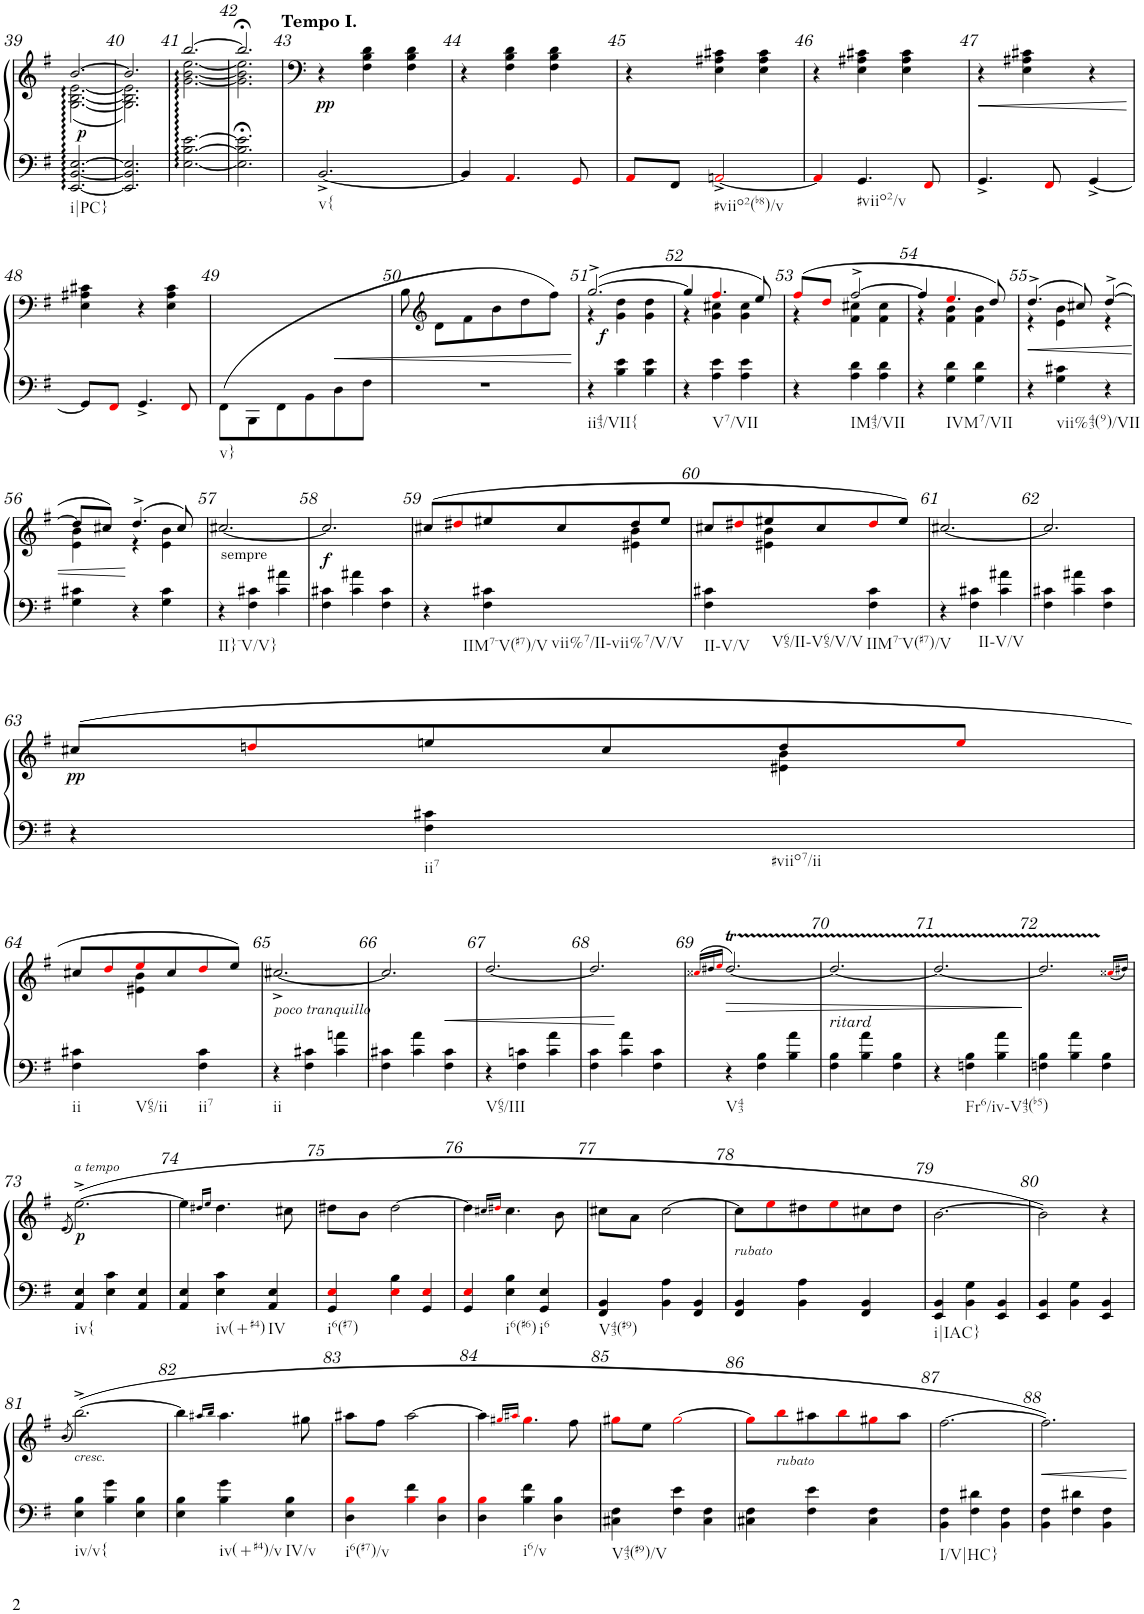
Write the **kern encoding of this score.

**kern	**kern	**dynam
*part1	*part1	*part1
*staff2	*staff1	*staff1/2
!!LO:PB:g=z
*clefF4	*clefG2	*
*k[f#]	*k[f#]	*
*G:	*G:	*
*M3/4	*M3/4	*
=39	=39	=39
*	*^	*
!LO:TX:b:t=i|PC}	!	!	!
!	!	!	!LO:DY:b
[2.EE/ [2.BB/ [2.E/	[>2.b/	(<[<2.G\ [<2.B\ [<2.e\	p
=40	=40	=40	=40
2.EE/] 2.BB/] 2.E/]	2.b/]	2.G\] 2.B\] 2.e\])	.
=41	=41	=41	=41
[2.E\ [2.B\ [2.e\	[>2.bb/	[<2.g\ [<2.b\ [<2.ee\	.
=42	=42	=42	=42
2.E\];< 2.B\];< 2.e\];<	2.bb;</]	2.g\] 2.b\] 2.ee\]	.
=43	=43	=43	=43
!	!LO:TX:a:B:t=Tempo I.	!	!
!LO:TX:b:t=v{	!	!	!
!	!	!	!LO:DY:b
*	*v	*v	*
[2.BB^/	4r	pp
.	4F#\ 4B\ 4d\	.
.	4F#\ 4B\ 4d\	.
=44	=44	=44
4BB/]	4r	.
4.AAi/	4F#\ 4B\ 4d\	.
.	4F#\ 4B\ 4d\	.
8GGi/	.	.
=45	=45	=45
8AAi/L	4r	.
8FF#/J	.	.
!LO:TX:b:t=#viio2(b8)/v	!	!
[2AAn^i/	4E\ 4A#X\ 4c#X\	.
.	4E\ 4A#\ 4c#\	.
=46	=46	=46
4AAi/]	4r	.
!LO:TX:b:t=#viio2/v	!	!
4.GG/	4E\ 4A#X\ 4c#X\	.
.	4E\ 4A#\ 4c#\	.
8FF#i/	.	.
=47	=47	=47
!	!	!LO:HP:b
4.GG^/	4r	<
.	4E\ 4A#X\ 4c#X\	.
8FF#i/	.	.
[4GG^/	4r	.
.	.	[
!!LO:LB:g=z
=48	=48	=48
8GG/L]	4E\ 4A#X\ 4c#X\	.
8FF#i/J	.	.
4.GG^/	4r	.
.	4E\ 4A#\ 4c#\	.
8FF#i/	.	.
=49	=49	=49
!LO:TX:b:t=v}	!	!
(>8FF#\L	2.ryy	.
8BBB\	.	.
8FF#\	.	.
8BB\	.	.
8D\	.	.
8F#\J	.	.
=50	=50	=50
2.r	8B\	.
*	*clefG2	*
.	8d\L	.
.	8f#\	.
.	8b\	.
.	8dd\	.
.	8ff#\J)	.
=51	=51	=51
*	*^	*
!LO:TX:b:t=ii43/VII{	!	!	!
!	!	!	!LO:DY:b
4r	(>[>2.gg^/	4r	f
4B\ 4e\	.	4g\ 4dd\	.
4B\ 4e\	.	4g\ 4dd\	.
=52	=52	=52	=52
4r	4gg/]	4r	.
!LO:TX:b:t=V7/VII	!	!	!
4A\ 4e\	4.ff#i/	4g\ 4cc#X\	.
4A\ 4e\	.	4g\ 4cc#\	.
.	8ee/)	.	.
=53	=53	=53	=53
4r	(>8ff#i/L	4r	.
.	8ddi/J	.	.
!LO:TX:b:t=IM43/VII	!	!	!
4A\ 4d\	[>2ff#^/	4f#\ 4cc#X\	.
4A\ 4d\	.	4f#\ 4cc#\	.
=54	=54	=54	=54
4r	4ff#/]	4r	.
!LO:TX:b:t=IVM7/VII	!	!	!
4G\ 4d\	4.eei/	4f#\ 4b\	.
4G\ 4d\	.	4f#\ 4b\	.
.	8dd/)	.	.
=55	=55	=55	=55
!	!	!	!LO:HP:b
4r	(>4.dd^/	4r	<
!LO:TX:b:t=vii%43(9)/VII	!	!	!
4G\ 4c#X\	.	4e\ 4b\	.
.	8cc#X/)	.	.
4r	([>4dd^/	4r	.
!!LO:LB:g=z	!!
=56	=56	=56	=56
4G\ 4c#X\	8dd/L]	4e\ 4b\	.
.	8cc#X/J)	.	.
4r	(4.dd^/	4r	[
4G\ 4c#\	.	4e\ 4b\	.
.	8cc#/)	.	.
*	*v	*v	*
=57	=57	=57
!	!LO:TX:b:t=sempre	!
!LO:TX:b:t=II}-V/V}	!	!
4r	[2.cc#X/	.
4F#\ 4c#X\	.	.
4c#\ 4a#X\	.	.
=58	=58	=58
!	!	!LO:DY:b
4F#\ 4c#X\	2.cc#/]	f
4c#\ 4a#X\	.	.
4F#\ 4c#\	.	.
=59	=59	=59
*	*^	*
4r	(>8cc#X/L	2ryy	.
.	8dd#Xi/	.	.
!LO:TX:b:t=IIM7-V(#7)/V	!	!	!
4F#\ 4c#X\	8ee#X/	.	.
.	8cc#/	.	.
!LO:TX:b:t=vii%7/II-vii%7/V/V	!	!	!
4ryy	8dd#/	4e#X\ 4b\	.
.	8ee#/J	.	.
=60	=60	=60	=60
!LO:TX:b:t=II-V/V	!	!	!
4F#\ 4c#X\	8cc#X/L	4ryy	.
.	8dd#Xi/	.	.
!LO:TX:b:t=V65/II-V65/V/V	!	!	!
4ryy	8ee#X/	4e#X\ 4b\	.
.	8cc#/	.	.
!LO:TX:b:t=IIM7-V(#7)/V	!	!	!
4F#\ 4c#\	8dd#i/	4ryy	.
.	8ee#/J)	.	.
*	*v	*v	*
=61	=61	=61
4r	[2.cc#X/	.
!LO:TX:b:t=II-V/V	!	!
4F#\ 4c#X\	.	.
4c#\ 4a#X\	.	.
=62	=62	=62
4F#\ 4c#X\	2.cc#/]	.
4c#\ 4a#X\	.	.
4F#\ 4c#\	.	.
!!LO:LB:g=z
=63	=63	=63
*	*^	*
!	!	!	!LO:DY:b
4r	(8cc#X/L	2ryy	pp
.	8ddni/	.	.
!LO:TX:b:t=ii7	!	!	!
4F#\ 4c#X\	8een/	.	.
.	8cc#/	.	.
!LO:TX:b:t=#viio7/ii	!	!	!
4ryy	8dd/	4e#X\ 4b\	.
.	8eei/J	.	.
!!LO:LB:g=z	!!
=64	=64	=64	=64
!LO:TX:b:t=ii	!	!	!
4F#\ 4c#X\	8cc#X/L	4ryy	.
.	8ddi/	.	.
!LO:TX:b:t=V65/ii	!	!	!
4ryy	8eei/	4e#X\ 4b\	.
.	8cc#/	.	.
!LO:TX:b:t=ii7	!	!	!
4F#\ 4c#\	8ddi/	4ryy	.
.	8ee/J)	.	.
*	*v	*v	*
=65	=65	=65
!	!LO:TX:b:i:t=poco tranquillo	!
!LO:TX:b:t=ii	!	!
4r	[2.cc#X^/	.
4F#\ 4c#X\	.	.
4c#\ 4an\	.	.
=66	=66	=66
4F#\ 4c#X\	2.cc#/]	.
4c#\ 4a\	.	.
4F#\ 4c#\	.	.
=67	=67	=67
!LO:TX:b:t=V65/III	!	!
4r	[2.dd/	.
4F#\ 4cn\	.	.
4c\ 4a\	.	.
=68	=68	=68
4F#\ 4c\	2.dd/]	.
4c\ 4a\	.	.
4F#\ 4c\	.	.
=69	=69	=69
.	(>16qcc##Xi/LL	.
.	16qdd#X/	.
.	16qeei/JJ	.
!LO:TX:b:t=V43	!	!
4r	[2.dd#t/)	.
4F#\ 4B\	.	.
4B\ 4a\	.	.
=70	=70	=70
!	!LO:TX:b:i:t=ritard	!
4F#\ 4B\	2.dd#/_	.
4B\ 4a\	.	.
4F#\ 4B\	.	.
=71	=71	=71
4r	2.dd#/_	.
!LO:TX:b:t=Fr6/iv-V43(b5)	!	!
4Fn\ 4B\	.	.
4B\ 4a\	.	.
=72	=72	=72
4Fn\ 4B\	2.dd#TTT/]	.
4B\ 4a\	.	.
4F\ 4B\	.	.
.	(16qcc##Xi/LL	.
.	16qdd#X/JJ)	.
!!LO:LB:g=z
=73	=73	=73
.	(<8qe/	.
!	!LO:TX:a:i:t=a tempo	!
!LO:TX:b:t=iv{	!	!
!	!	!LO:DY:b
4AA/ 4E/	(>[2.ee^\)	p
4E\ 4c\	.	.
4AA/ 4E/	.	.
=74	=74	=74
4AA/ 4E/	4ee\]	.
.	16qdd#X/LL	.
.	16qee/JJ	.
!LO:TX:b:t=iv(+#4)	!	!
4E\ 4c\	4.dd#\	.
!LO:TX:b:t=IV	!	!
4AA/ 4E/	.	.
.	8cc#X\	.
=75	=75	=75
!LO:TX:b:t=i6(#7)	!	!
4GG/ 4Ei/	8dd#X\L	.
.	8b\J	.
4Ei\ 4B\	[2dd#\	.
4GG/ 4Ei/	.	.
=76	=76	=76
4GG/ 4Ei/	4dd#\]	.
.	16qcc#X/LL	.
.	16qdd#Xi/JJ	.
!LO:TX:b:t=i6(#6)	!	!
4E\ 4B\	4.cc#\	.
!LO:TX:b:t=i6	!	!
4GG/ 4E/	.	.
.	8b\	.
=77	=77	=77
!LO:TX:b:t=V43(#9)	!	!
4FF#/ 4BB/	8cc#X\L	.
.	8a\J	.
4BB\ 4A\	[2cc#\	.
4FF#/ 4BB/	.	.
=78	=78	=78
!	!LO:TX:b:i:t=rubato	!
4FF#/ 4BB/	8cc#\L]	.
.	8eei\	.
4BB\ 4A\	8dd#X\	.
.	8eei\	.
4FF#/ 4BB/	8cc#X\	.
.	8dd#\J	.
=79	=79	=79
!LO:TX:b:t=i|IAC}	!	!
4EE/ 4BB/	[2.b\	.
4BB\ 4G\	.	.
4EE/ 4BB/	.	.
=80	=80	=80
4EE/ 4BB/	2b\])	.
4BB\ 4G\	.	.
4EE/ 4BB/	4r	.
!!LO:LB:g=z
=81	=81	=81
.	(8qb/	.
!	!LO:TX:b:i:t=cresc.	!
!LO:TX:b:t=iv/v{	!	!
4E\ 4B\	(>[2.bb^\)	.
4B\ 4g\	.	.
4E\ 4B\	.	.
=82	=82	=82
4E\ 4B\	4bb\]	.
.	16qaa#X/LL	.
.	16qbb/JJ	.
!LO:TX:b:t=iv(+#4)/v	!	!
4B\ 4g\	4.aa#\	.
!LO:TX:b:t=IV/v	!	!
4E\ 4B\	.	.
.	8gg#X\	.
=83	=83	=83
!LO:TX:b:t=i6(#7)/v	!	!
4D\ 4Bi\	8aa#X\L	.
.	8ff#\J	.
4Bi\ 4f#\	[2aa#\	.
4D\ 4Bi\	.	.
=84	=84	=84
4D\ 4Bi\	4aa#\]	.
.	16qgg#Xi/LL	.
.	16qaa#Xi/JJ	.
!LO:TX:b:t=i6/v	!	!
4B\ 4f#\	4.gg#i\	.
4D\ 4B\	.	.
.	8ff#\	.
=85	=85	=85
!LO:TX:b:t=V43(#9)/V	!	!
4C#X\ 4F#\	8gg#Xi\L	.
.	8ee\J	.
4F#\ 4e\	[2gg#i\	.
4C#\ 4F#\	.	.
=86	=86	=86
4C#X\ 4F#\	8gg#i\L]	.
!	!LO:TX:b:i:t=rubato	!
.	8bbi\	.
4F#\ 4e\	8aa#X\	.
.	8bbi\	.
4C#\ 4F#\	8gg#Xi\	.
.	8aa#\J	.
=87	=87	=87
!LO:TX:b:t=I/V|HC}	!	!
4BB\ 4F#\	[2.ff#\	.
4F#\ 4d#X\	.	.
4BB\ 4F#\	.	.
=88	=88	=88
4BB\ 4F#\	2.ff#\])	.
4F#\ 4d#X\	.	.
4BB\ 4F#\	.	.
=	=	=
*-	*-	*-
